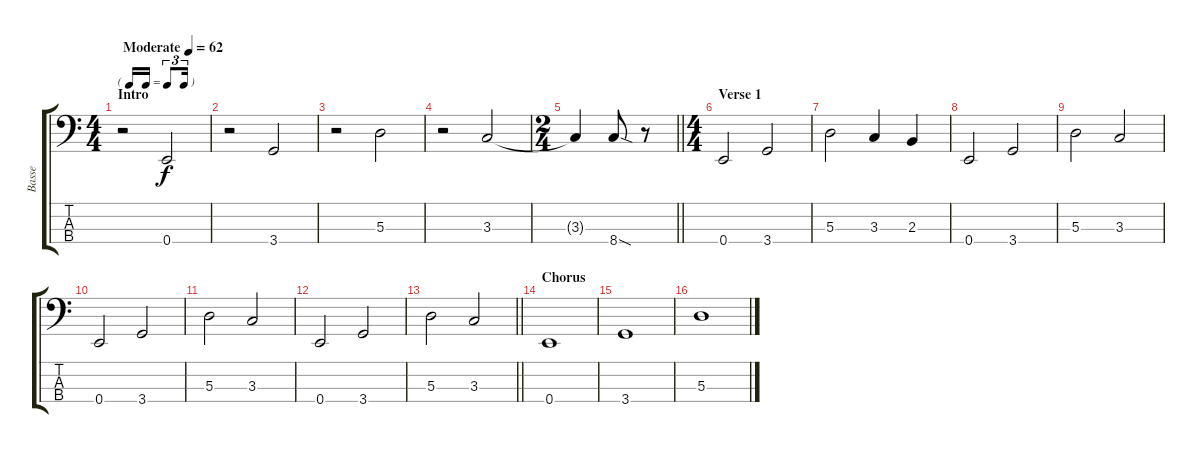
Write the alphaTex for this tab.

\track ("Basse" "Basse") {instrument electricbassfinger}
\staff {score tabs}
\tuning (G2 D2 A1 E1) {hide}
\ts (4 4)
\tf triplet16th
\section ("" "Intro")
\tempo (62 "Moderate")
\clef f4
\ks c
r.2{dy f instrument electricbassfinger} 0.4.2 |
r.2 3.4.2 |
r.2 5.3.2 |
r.2 3.3.2 |
\ts (2 4)
\barLineRight lightlight
3.3{t}.4 8.4{sod}.8 r.8 |
\ts (4 4)
\section ("" "Verse 1")
0.4.2 3.4.2 |
5.3.2 3.3.4 2.3.4 |
0.4.2 3.4.2 |
5.3.2 3.3.2 |
0.4.2 3.4.2 |
5.3.2 3.3.2 |
0.4.2 3.4.2 |
\barLineRight lightlight
5.3.2 3.3.2 |
\section ("" "Chorus")
0.4.1 |
3.4.1 |
5.3.1
